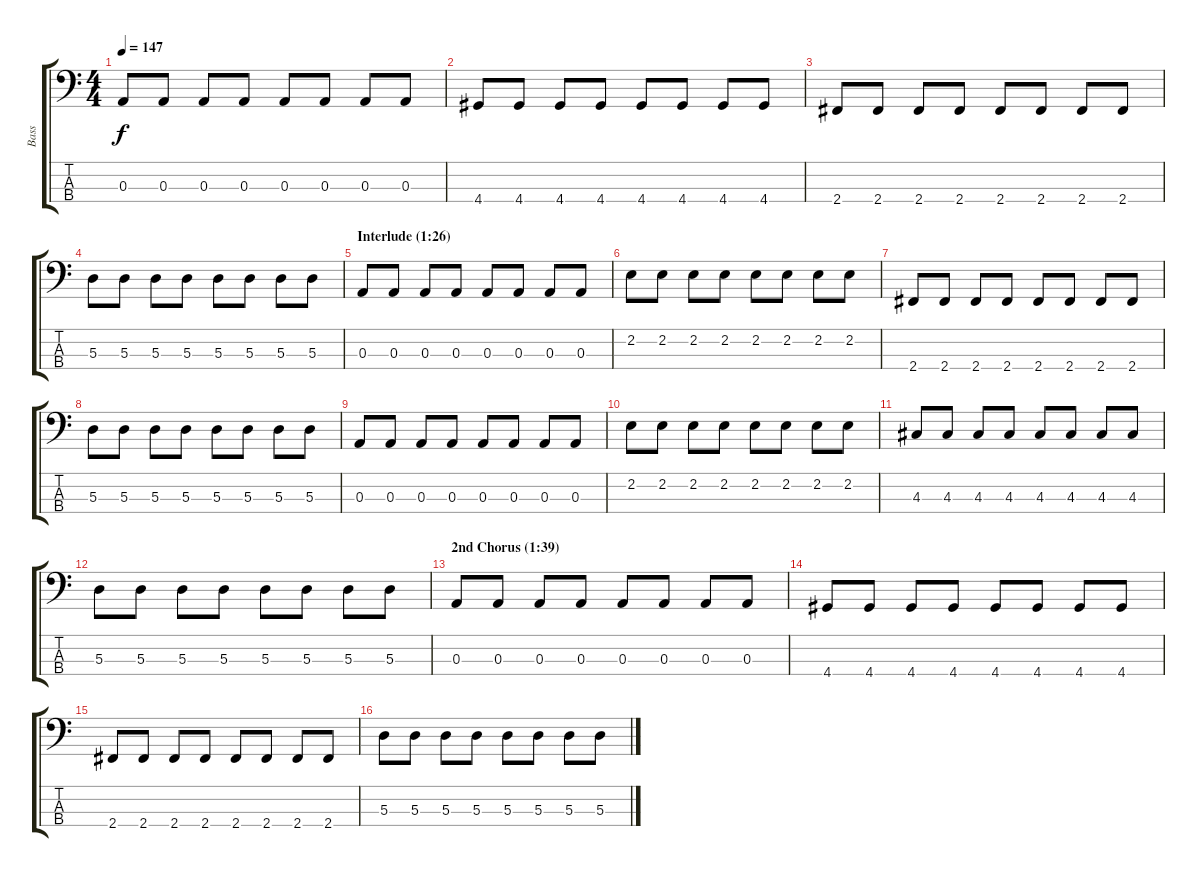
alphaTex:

\track ("Bass" "Bass") {instrument electricbassfinger}
\staff {score tabs}
\tuning (G2 D2 A1 E1) {hide}
\ts (4 4)
\tempo 147
\clef f4
\ks c
0.3.8{dy f} 0.3.8 0.3.8 0.3.8 0.3.8 0.3.8 0.3.8 0.3.8 |
4.4.8 4.4.8 4.4.8 4.4.8 4.4.8 4.4.8 4.4.8 4.4.8 |
2.4.8 2.4.8 2.4.8 2.4.8 2.4.8 2.4.8 2.4.8 2.4.8 |
5.3.8 5.3.8 5.3.8 5.3.8 5.3.8 5.3.8 5.3.8 5.3.8 |
\section ("" "Interlude (1:26)")
0.3.8 0.3.8 0.3.8 0.3.8 0.3.8 0.3.8 0.3.8 0.3.8 |
2.2.8 2.2.8 2.2.8 2.2.8 2.2.8 2.2.8 2.2.8 2.2.8 |
2.4.8 2.4.8 2.4.8 2.4.8 2.4.8 2.4.8 2.4.8 2.4.8 |
5.3.8 5.3.8 5.3.8 5.3.8 5.3.8 5.3.8 5.3.8 5.3.8 |
0.3.8 0.3.8 0.3.8 0.3.8 0.3.8 0.3.8 0.3.8 0.3.8 |
2.2.8 2.2.8 2.2.8 2.2.8 2.2.8 2.2.8 2.2.8 2.2.8 |
4.3.8 4.3.8 4.3.8 4.3.8 4.3.8 4.3.8 4.3.8 4.3.8 |
5.3.8 5.3.8 5.3.8 5.3.8 5.3.8 5.3.8 5.3.8 5.3.8 |
\section ("" "2nd Chorus (1:39)")
0.3.8 0.3.8 0.3.8 0.3.8 0.3.8 0.3.8 0.3.8 0.3.8 |
4.4.8 4.4.8 4.4.8 4.4.8 4.4.8 4.4.8 4.4.8 4.4.8 |
2.4.8 2.4.8 2.4.8 2.4.8 2.4.8 2.4.8 2.4.8 2.4.8 |
5.3.8 5.3.8 5.3.8 5.3.8 5.3.8 5.3.8 5.3.8 5.3.8
